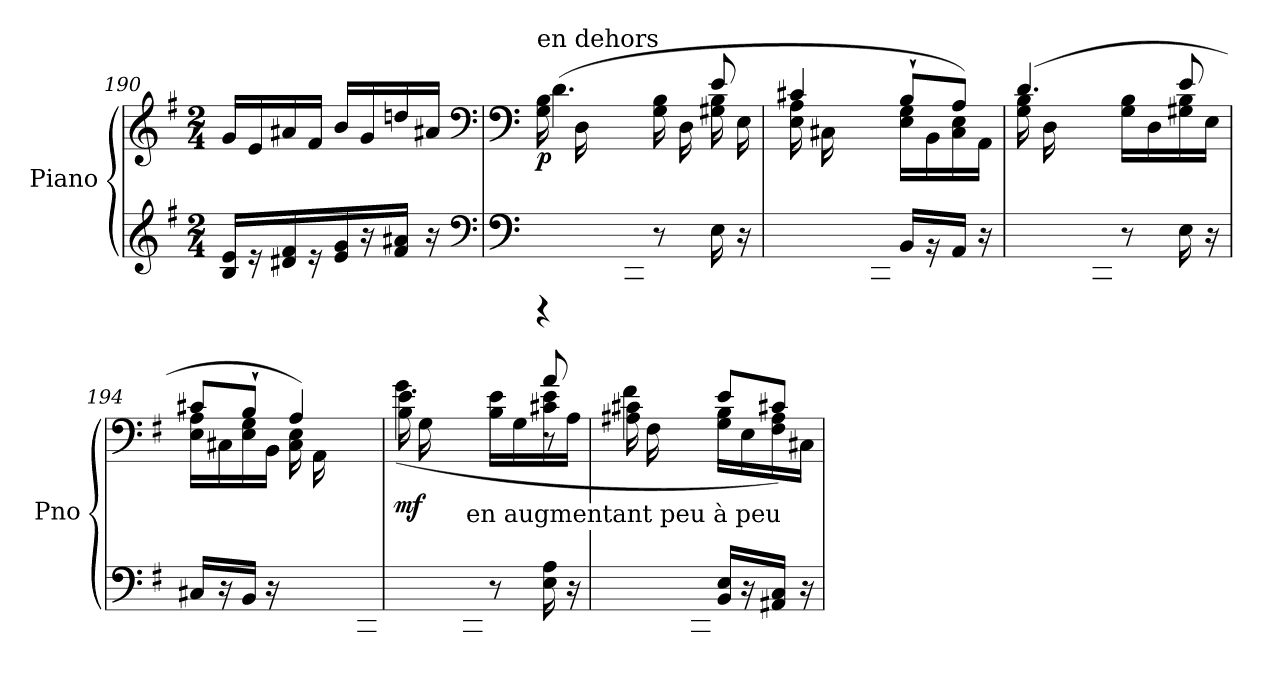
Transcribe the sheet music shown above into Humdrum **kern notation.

**kern	**kern	**dynam
*part1	*part1	*part1
*staff2	*staff1	*staff1/2
*I"Piano	*	*
*I'Pno	*	*
*clefG2	*clefG2	*
*k[f#]	*k[f#]	*
*G:	*G:	*
*M2/4	*M2/4	*
=190	=190	=190
16B/ 16e/LL	16g/LL	.
16r	16e/	.
16d#X/ 16f#/	16a#X/	.
16r	16f#/JJ	.
16e/ 16g/	16b/LL	.
16r	16g/	.
16f#/ 16a#X/JJ	16ddn/	.
16r	16a#X/JJ	.
*clefF4	*clefF4	*
!!LO:LB:g=z
=191	=191	=191
*clefF4	*clefF4	*
*^	*^	*
!	!	!LO:TX:a:t=en dehors	!	!
!	!	!	!	!LO:DY:b
8ryy	4r	16G\ 16B\LL	(4.d\	p
.	.	16D\	.	.
16D/	.	8ryy	.	.
16CC#X/JJ	.	.	.	.
4ryy	8r	16G\ 16B\LL	.	.
.	.	16D\	.	.
.	16E\	16G#X\ 16B\	8e/	.
.	16r	16E\JJ	.	.
*v	*v	*	*	*
=192	=192	=192	=192
*	*	*^	*
8ryy	4c#X/	16E\ 16A\LL	4ryy	.
.	.	16C#X\	.	.
16C#/	.	4.ryy	.	.
16CC#X/JJ	.	.	.	.
16BB/LL	8B`/L	.	16E\ 16G\LL	.
16r	.	.	16BB\	.
16AA/JJ	8A/J)	.	16C#\ 16E\	.
16r	.	.	16AA\JJ	.
=193	=193	=193	=193	=193
8ryy	(4.d/	16G\ 16B\LL	4ryy	.
.	.	16D\	.	.
16D/	.	4.ryy	.	.
16CC#X/JJ	.	.	.	.
8r	.	.	16G\ 16B\LL	.
.	.	.	16D\	.
16E\	8e/	.	16G#X\ 16B\	.
16r	.	.	16E\JJ	.
*	*	*v	*v	*
=194	=194	=194	=194
*^	*	*	*
4.ryy	16C#X/LL	8c#X/L	16E\ 16A\LL	.
.	16r	.	16C#\	.
.	16BB/JJ	8B`/J	16E\ 16G\	.
.	16r	.	16BB\JJ	.
.	4ryy	4A/)	16C#\ 16E\LL	.
.	.	.	16AA\	.
16AA/	.	.	8ryy	.
16CC#X/JJ	.	.	.	.
*v	*v	*	*	*
!!LO:LB:g=z
=195	=195	=195	=195
*	*^	*^	*
!	!	!	!	!	!LO:DY:a=2
8ryy	4ryy	(4.g\	16B\ 16e\LL	4.ryy	mf
.	.	.	16G\	.	.
16E/ 16G/	.	.	4.ryy	.	.
!LO:TX:a:t=en augmentant   peu à peu	!	!	!	!	!
16CC#X/JJ	.	.	.	.	.
8r	16B\ 16e\LL	.	.	.	.
.	16G\	.	.	.	.
16E\ 16A\	16c#X\ 16e\	8r	.	8a/	.
16r	16A\JJ	.	.	.	.
=196	=196	=196	=196	=196	=196
8ryy	8ryy	4f#\	16A#X\ 16c#X\LL	4ryy	.
.	.	.	16F#\	.	.
16C#X/ 16F#/	8ryy	.	4.ryy	.	.
16CC#X/JJ	.	.	.	.	.
16BB/ 16E/LL	8e/L	4ryy	.	16G\ 16B\LL	.
16r	.	.	.	16E\	.
16AA#X/ 16C#/JJ	8c#X/J)	.	.	16F#\ 16A#\	.
16r	.	.	.	16C#\JJ	.
*	*v	*v	*v	*v	*
=	=	=
*-	*-	*-
